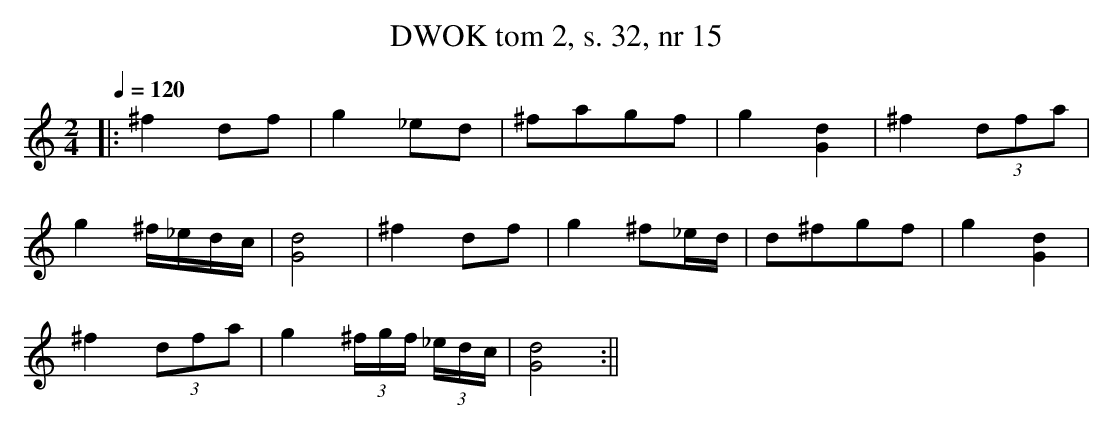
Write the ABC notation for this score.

X:1
T: DWOK tom 2, s. 32, nr 15
L:1/8
M:2/4
K:C
Q:1/4=120
|:^f2df|g2_ed|^fagf|g2[d2G2]|^f2 (3dfa|
g2^f/_e/d/c/|[d4G4]|^f2df|g2^f_e/d/|d^fgf|g2[d2G2]|
^f2 (3dfa|g2 (3^f/g/f/ (3_e/d/c/|[d4G4]:||
